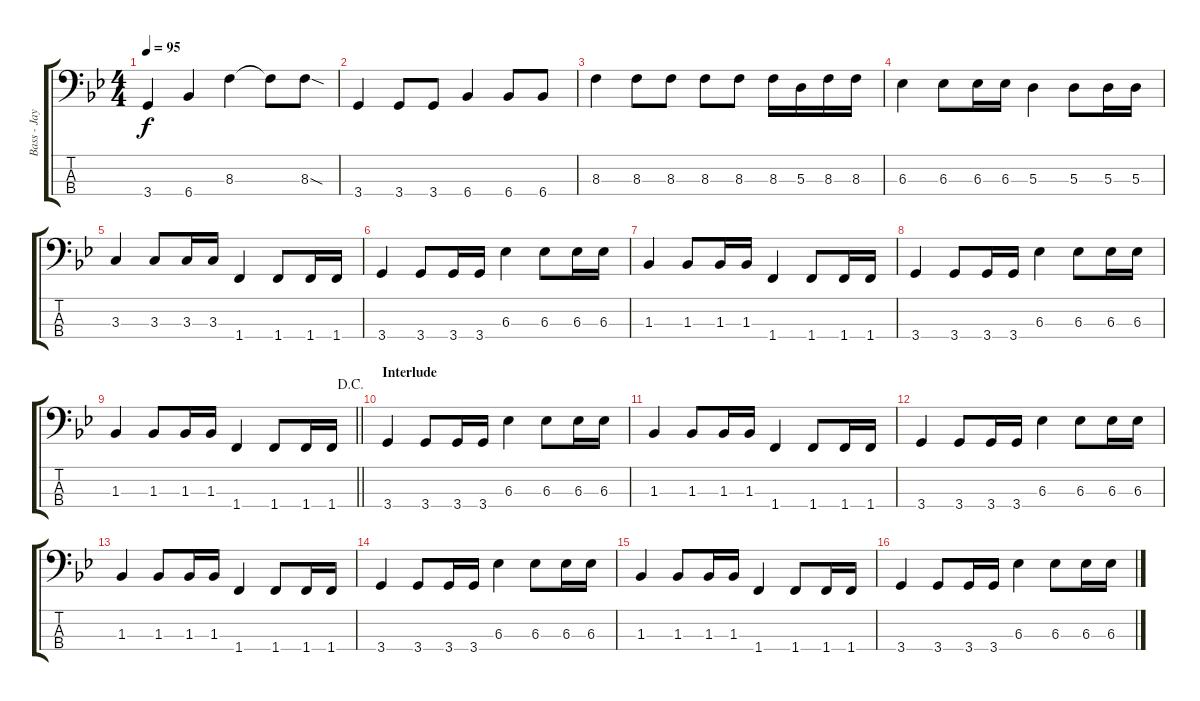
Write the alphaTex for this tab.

\track ("Bass - Jay Bentley" "Bass - Jay") {instrument electricbasspick}
\staff {score tabs}
\tuning (G2 D2 A1 E1) {hide}
\ts (4 4)
\tempo 95
\clef f4
\ks bb
3.4.4{dy f} 6.4.4 8.3.4 8.3{t}.8 8.3{sod}.8 |
3.4.4 3.4.8 3.4.8 6.4.4 6.4.8 6.4.8 |
8.3.4 8.3.8 8.3.8 8.3.8 8.3.8 8.3.16 5.3.16 8.3.16 8.3.16 |
6.3.4 6.3.8 6.3.16 6.3.16 5.3.4 5.3.8 5.3.16 5.3.16 |
3.3.4 3.3.8 3.3.16 3.3.16 1.4.4 1.4.8 1.4.16 1.4.16 |
3.4.4 3.4.8 3.4.16 3.4.16 6.3.4 6.3.8 6.3.16 6.3.16 |
1.3.4 1.3.8 1.3.16 1.3.16 1.4.4 1.4.8 1.4.16 1.4.16 |
3.4.4 3.4.8 3.4.16 3.4.16 6.3.4 6.3.8 6.3.16 6.3.16 |
\jump dacapo
\barLineRight lightlight
1.3.4 1.3.8 1.3.16 1.3.16 1.4.4 1.4.8 1.4.16 1.4.16 |
\section ("" "Interlude")
3.4.4 3.4.8 3.4.16 3.4.16 6.3.4 6.3.8 6.3.16 6.3.16 |
1.3.4 1.3.8 1.3.16 1.3.16 1.4.4 1.4.8 1.4.16 1.4.16 |
3.4.4 3.4.8 3.4.16 3.4.16 6.3.4 6.3.8 6.3.16 6.3.16 |
1.3.4 1.3.8 1.3.16 1.3.16 1.4.4 1.4.8 1.4.16 1.4.16 |
3.4.4 3.4.8 3.4.16 3.4.16 6.3.4 6.3.8 6.3.16 6.3.16 |
1.3.4 1.3.8 1.3.16 1.3.16 1.4.4 1.4.8 1.4.16 1.4.16 |
3.4.4 3.4.8 3.4.16 3.4.16 6.3.4 6.3.8 6.3.16 6.3.16
